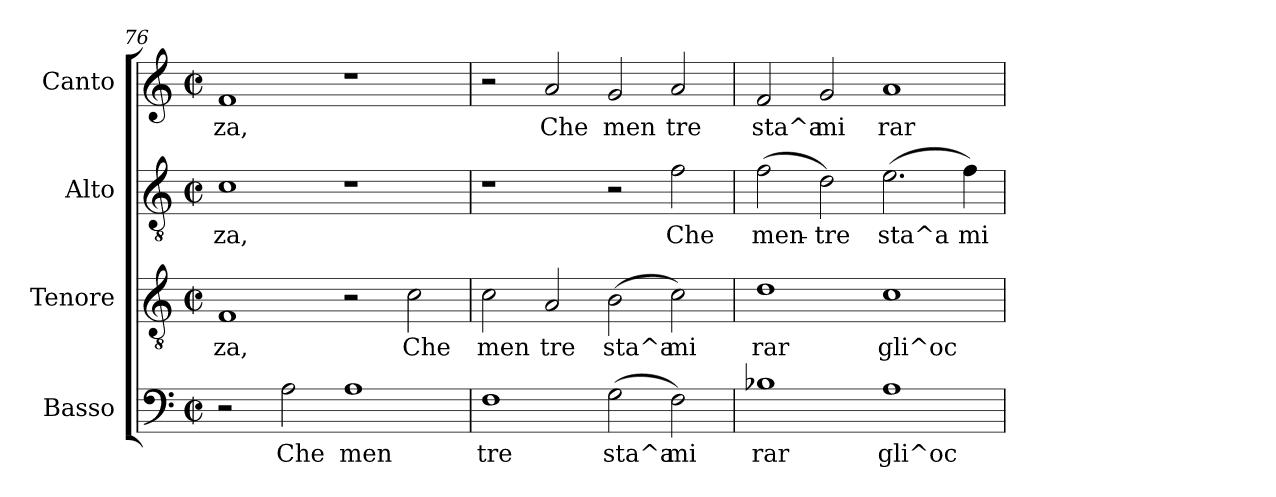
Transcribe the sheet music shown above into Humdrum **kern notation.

**kern	**text	**kern	**text	**kern	**text	**kern	**text
*part4	*part4	*part3	*part3	*part2	*part2	*part1	*part1
*staff4	*staff4	*staff3	*staff3	*staff2	*staff2	*staff1	*staff1
*I"Basso	*	*I"Tenore	*	*I"Alto	*	*I"Canto	*
*I'Basso	*	*I'Tenore	*	*I'Alto	*	*I'Canto	*
*clefF4	*	*clefGv2	*	*clefGv2	*	*clefG2	*
*k[]	*	*k[]	*	*k[]	*	*k[]	*
*C:	*	*C:	*	*C:	*	*C:	*
*M2/2	*	*M2/2	*	*M2/2	*	*M2/2	*
*met(c|)	*	*met(c|)	*	*met(c|)	*	*met(c|)	*
=76	=76	=76	=76	=76	=76	=76	=76
!	!	!	!LO:LY:b:cj	!	!LO:LY:b:cj	!	!LO:LY:a:cj
2r	.	1F	za,	1c	-za,	1f	za,
!	!LO:LY:b:cj	!	!	!	!	!	!
2A\	Che	.	.	.	.	.	.
!	!LO:LY:b:cj	!	!	!	!	!	!
1A	men	2r	.	1r	.	1r	.
!	!	!	!LO:LY:b:cj	!	!	!	!
.	.	2c\	Che	.	.	.	.
=77	=77	=77	=77	=77	=77	=77	=77
!	!LO:LY:b:cj	!	!LO:LY:b:cj	!	!	!	!
1F	tre	2c\	men	1r	.	2r	.
!	!	!	!LO:LY:b:cj	!	!	!	!LO:LY:a:cj
.	.	2A/	tre	.	.	2a/	Che
!	!LO:LY:b:cj	!	!LO:LY:b:cj	!	!	!	!LO:LY:a:cj
(<2G\	sta^a	(<2B\	sta^a	2r	.	2g/	men
!	!LO:LY:b:cj	!	!LO:LY:b:cj	!	!LO:LY:b:cj	!	!LO:LY:a:cj
2F\)	mi	2c\)	mi	2f\	Che	2a/	tre
=78	=78	=78	=78	=78	=78	=78	=78
!	!LO:LY:b:cj	!	!LO:LY:b:cj	!	!LO:LY:b:cj	!	!LO:LY:a:cj
1B-	rar	1d	rar	(>2f\	men-	2f/	sta^a
!	!	!	!	!	!LO:LY:b:cj	!	!LO:LY:a:cj
.	.	.	.	2d\)	-tre	2g/	mi
!	!LO:LY:b:cj	!	!LO:LY:b:cj	!	!LO:LY:b:cj	!	!LO:LY:a:cj
1A	gli^oc	1c	gli^oc	(<2.e\	sta^a	1a	rar
!	!	!	!	!	!LO:LY:b:cj	!	!
.	.	.	.	4f\)	mi-	.	.
=	=	=	=	=	=	=	=
*-	*-	*-	*-	*-	*-	*-	*-
